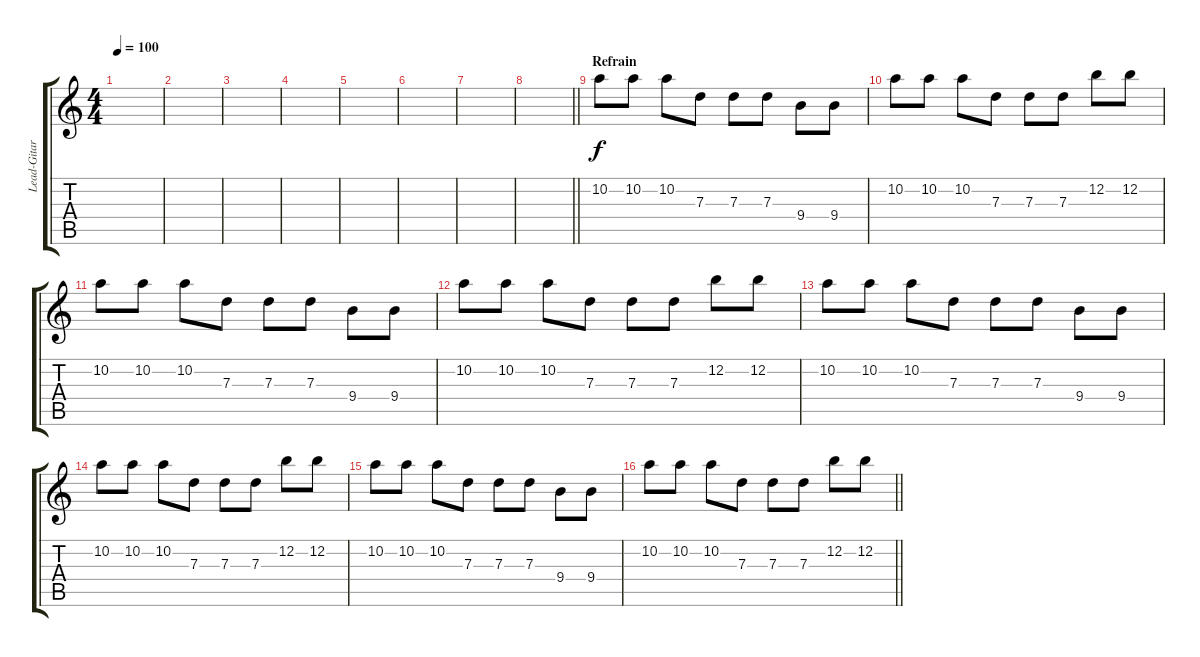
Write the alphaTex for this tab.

\track ("Lead-Gitarre" "Lead-Gitar") {instrument overdrivenguitar}
\staff {score tabs}
\tuning (E4 B3 G3 D3 A2 E2) {hide}
\ts (4 4)
\tempo 100
\clef g2
\ks c
|
|
|
|
|
|
|
\barLineRight lightlight
|
\section ("" "Refrain")
10.2.8 10.2.8 10.2.8 7.3.8 7.3.8 7.3.8 9.4.8 9.4.8 |
10.2.8 10.2.8 10.2.8 7.3.8 7.3.8 7.3.8 12.2.8 12.2.8 |
10.2.8 10.2.8 10.2.8 7.3.8 7.3.8 7.3.8 9.4.8 9.4.8 |
10.2.8 10.2.8 10.2.8 7.3.8 7.3.8 7.3.8 12.2.8 12.2.8 |
10.2.8 10.2.8 10.2.8 7.3.8 7.3.8 7.3.8 9.4.8 9.4.8 |
10.2.8 10.2.8 10.2.8 7.3.8 7.3.8 7.3.8 12.2.8 12.2.8 |
10.2.8 10.2.8 10.2.8 7.3.8 7.3.8 7.3.8 9.4.8 9.4.8 |
\barLineRight lightlight
10.2.8 10.2.8 10.2.8 7.3.8 7.3.8 7.3.8 12.2.8 12.2.8
